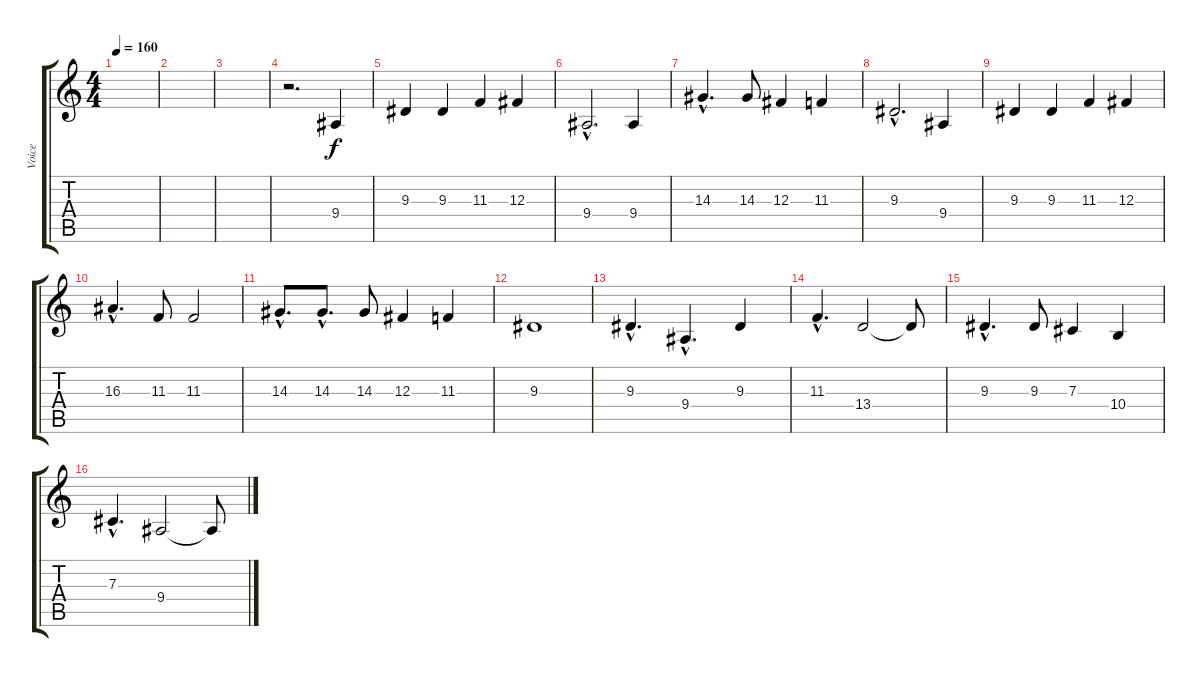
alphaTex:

\track ("Voice" "Voice") {instrument tenorsax}
\staff {score tabs}
\tuning (Eb4 Bb3 Gb3 Db3 Ab2 Eb2) {hide}
\ts (4 4)
\tempo 160
\clef g2
\ks c
|
|
|
r.2{d} 9.4.4 |
9.3.4 9.3.4 11.3.4 12.3.4 |
9.4{hac}.2{d} 9.4.4 |
14.3{hac}.4{d} 14.3.8 12.3.4 11.3.4 |
9.3{hac}.2{d} 9.4.4 |
9.3.4 9.3.4 11.3.4 12.3.4 |
16.3{hac}.4{d} 11.3.8 11.3.2 |
14.3{hac}.8{d} 14.3{hac}.8{d} 14.3.8 12.3.4 11.3.4 |
9.3.1 |
9.3{hac}.4{d} 9.4{hac}.4{d} 9.3.4 |
11.3{hac}.4{d} 13.4.2 13.4{t}.8 |
9.3{hac}.4{d} 9.3.8 7.3.4 10.4.4 |
7.3{hac}.4{d} 9.4.2 9.4{t}.8
